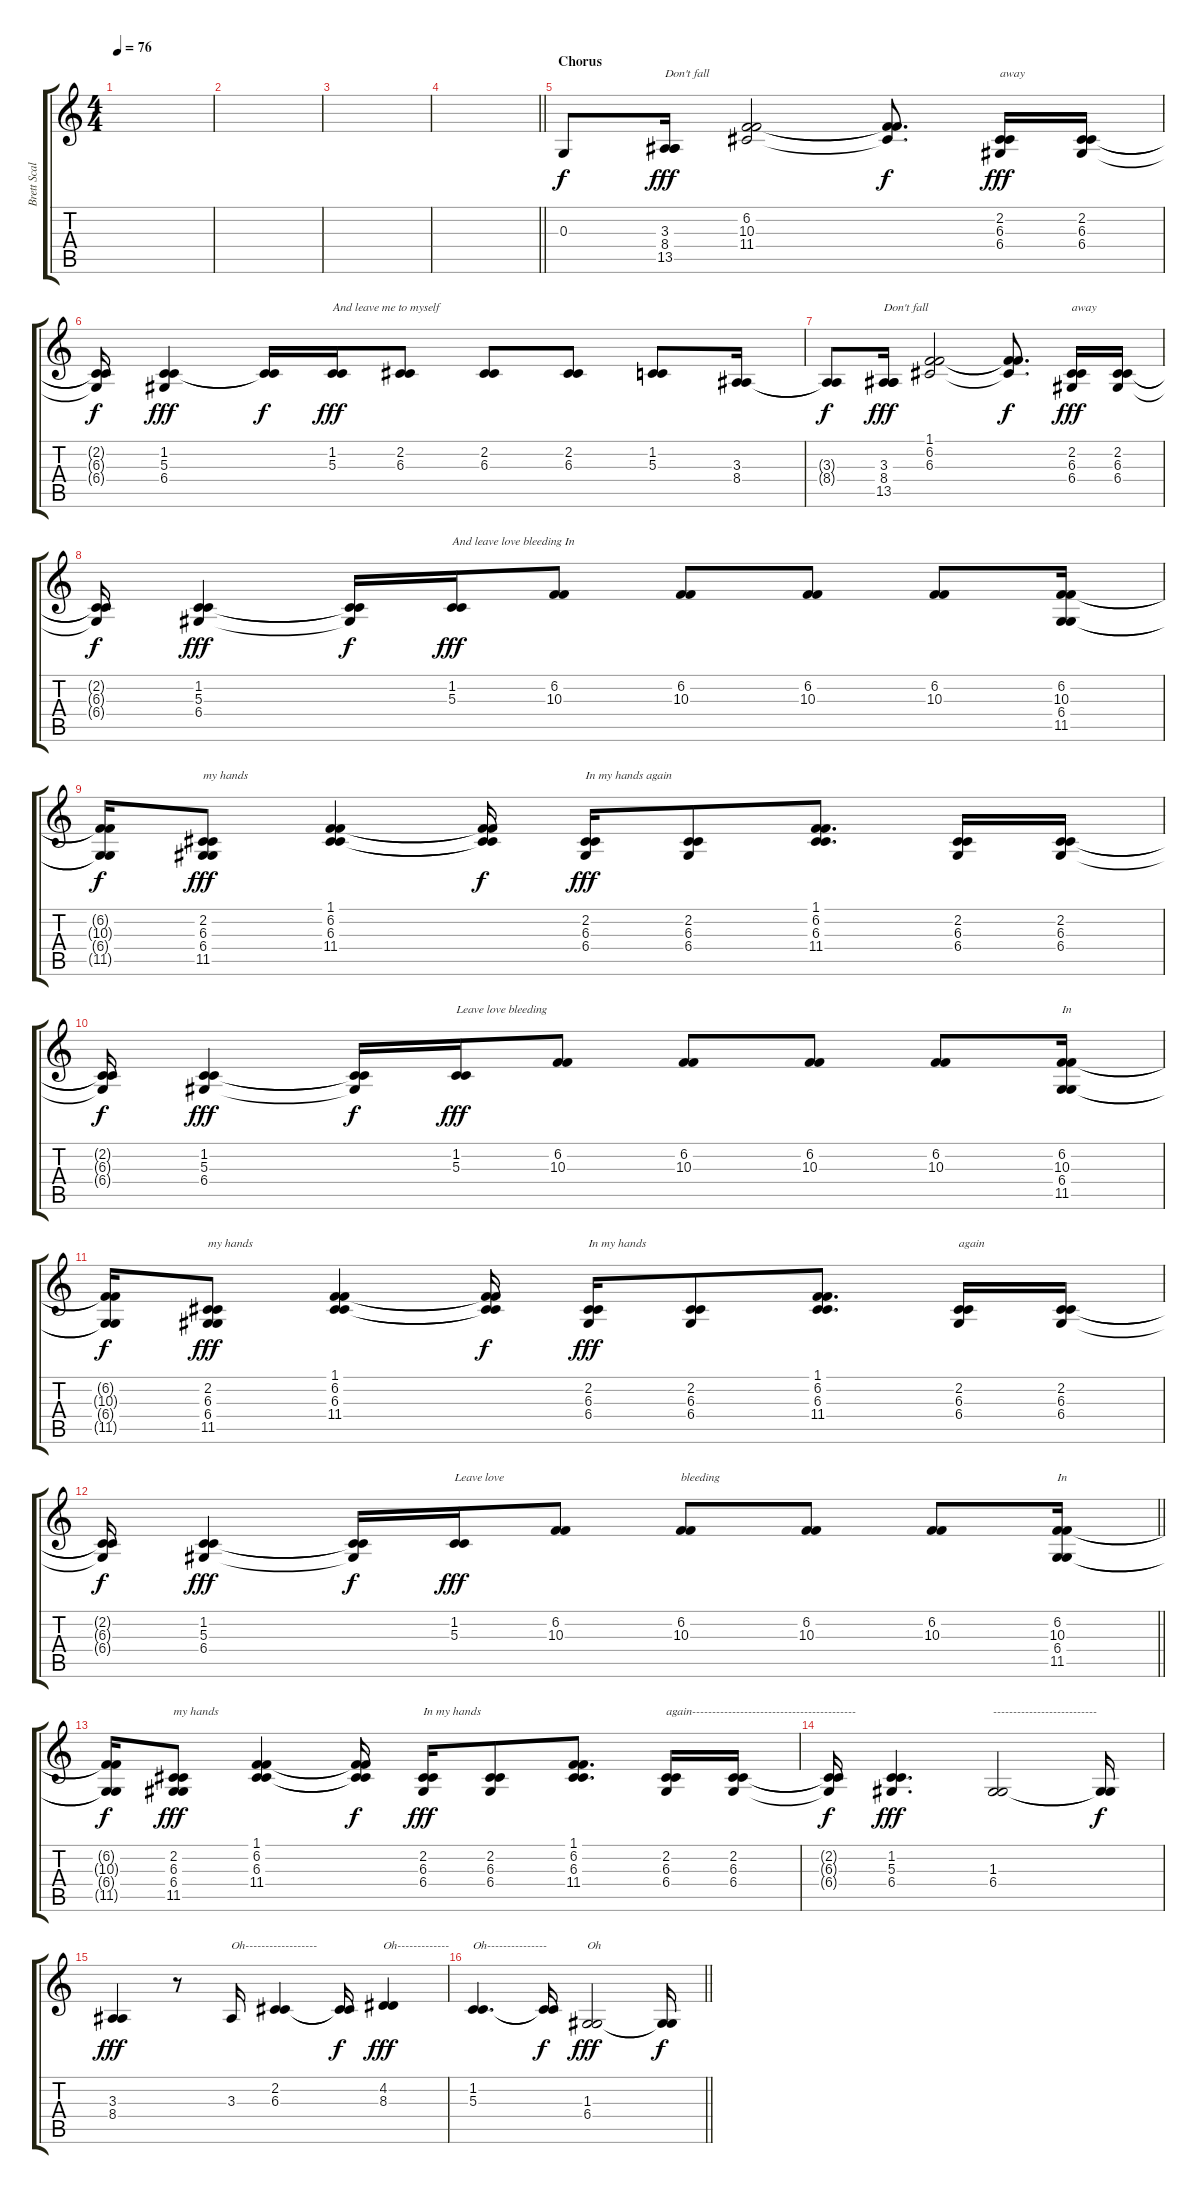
\track ("Brett Scallions (Lead Vocals)" "Brett Scal") {instrument violin}
\staff {score tabs}
\tuning (E4 B3 G3 D3 A2 E2) {hide}
\ts (4 4)
\tempo 76
\clef g2
\ks c
|
|
|
\barLineRight lightlight
|
\section ("" "Chorus")
0.3.8{volume 15} (3.3 8.4 13.5).16{txt "Don't fall" dy fff} (6.2 10.3 11.4).2 (6.2{t} 10.3{t} 11.4{t}).8{d dy f} (2.2 6.3 6.4).16{txt "away" dy fff} (2.2 6.3 6.4).16 |
(2.2{t} 6.3{t} 6.4{t}).16{dy f} (1.2 5.3 6.4).4{dy fff} (1.2{t} 5.3{t}).16{dy f} (1.2 5.3).16{txt "And leave me to myself" dy fff} (2.2 6.3).8 (2.2 6.3).8 (2.2 6.3).8 (1.2 5.3).8 (3.3 8.4).16 |
(3.3{t} 8.4{t}).8{dy f} (3.3 8.4 13.5).16{txt "Don't fall" dy fff} (1.1 6.2 6.3).2 (1.1{t} 6.2{t} 6.3{t}).8{d dy f} (2.2 6.3 6.4).16{txt "away" dy fff} (2.2 6.3 6.4).16 |
(2.2{t} 6.3{t} 6.4{t}).16{dy f} (1.2 5.3 6.4).4{dy fff} (1.2{t} 5.3{t} 6.4{t}).16{dy f} (1.2 5.3).16{txt "And leave love bleeding In" dy fff} (6.2 10.3).8 (6.2 10.3).8 (6.2 10.3).8 (6.2 10.3).8 (6.2 10.3 6.4 11.5).16 |
(6.2{t} 10.3{t} 6.4{t} 11.5{t}).16{dy f} (2.2 6.3 6.4 11.5).8{txt "my hands" dy fff} (1.1 6.2 6.3 11.4).4 (1.1{t} 6.2{t} 6.3{t} 11.4{t}).16{dy f} (2.2 6.3 6.4).16{txt "In my hands again" dy fff} (2.2 6.3 6.4).8 (1.1 6.2 6.3 11.4).8{d} (2.2 6.3 6.4).16 (2.2 6.3 6.4).16 |
(2.2{t} 6.3{t} 6.4{t}).16{dy f} (1.2 5.3 6.4).4{dy fff} (1.2{t} 5.3{t} 6.4{t}).16{dy f} (1.2 5.3).16{txt "Leave love bleeding" dy fff} (6.2 10.3).8 (6.2 10.3).8 (6.2 10.3).8 (6.2 10.3).8 (6.2 10.3 6.4 11.5).16{txt "In"} |
(6.2{t} 10.3{t} 6.4{t} 11.5{t}).16{dy f} (2.2 6.3 6.4 11.5).8{txt "my hands" dy fff} (1.1 6.2 6.3 11.4).4 (1.1{t} 6.2{t} 6.3{t} 11.4{t}).16{dy f} (2.2 6.3 6.4).16{txt "In my hands" dy fff} (2.2 6.3 6.4).8 (1.1 6.2 6.3 11.4).8{d} (2.2 6.3 6.4).16{txt "again"} (2.2 6.3 6.4).16 |
\barLineRight lightlight
(2.2{t} 6.3{t} 6.4{t}).16{dy f} (1.2 5.3 6.4).4{dy fff} (1.2{t} 5.3{t} 6.4{t}).16{dy f} (1.2 5.3).16{txt "Leave love" dy fff} (6.2 10.3).8 (6.2 10.3).8{txt "bleeding"} (6.2 10.3).8 (6.2 10.3).8 (6.2 10.3 6.4 11.5).16{txt "In"} |
(6.2{t} 10.3{t} 6.4{t} 11.5{t}).16{dy f} (2.2 6.3 6.4 11.5).8{txt "my hands" dy fff} (1.1 6.2 6.3 11.4).4 (1.1{t} 6.2{t} 6.3{t} 11.4{t}).16{dy f} (2.2 6.3 6.4).16{txt "In my hands" dy fff} (2.2 6.3 6.4).8 (1.1 6.2 6.3 11.4).8{d} (2.2 6.3 6.4).16{txt "again-----------------------------------------"} (2.2 6.3 6.4).16 |
(2.2{t} 6.3{t} 6.4{t}).16{dy f} (1.2 5.3 6.4).4{d dy fff} (1.3 6.4).2{txt "--------------------------"} (1.3{t} 6.4{t}).16{dy f} |
(3.3 8.4).4{dy fff} r.8 3.3.16{txt "Oh------------------"} (2.2 6.3).4 (2.2{t} 6.3{t}).16{dy f} (4.2 8.3).4{txt "Oh-------------" dy fff} |
\barLineRight lightlight
(1.2 5.3).4{d txt "Oh---------------"} (1.2{t} 5.3{t}).16{dy f} (1.3 6.4).2{txt "Oh" dy fff} (1.3{t} 6.4{t}).16{dy f}
